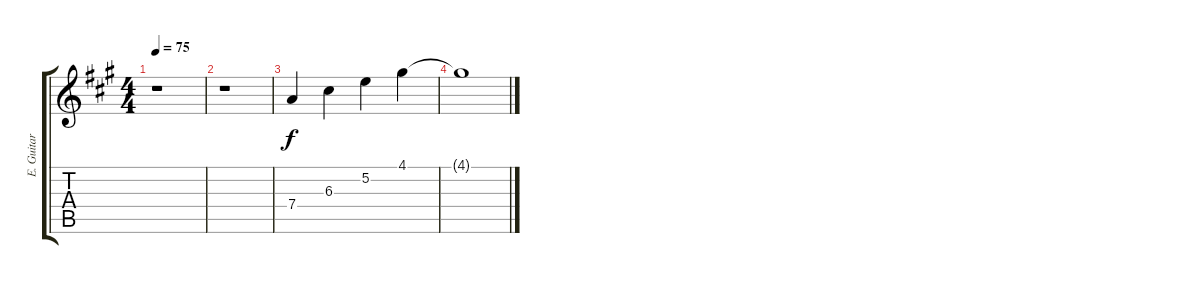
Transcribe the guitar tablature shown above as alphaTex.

\track ("E. Guitar I" "E. Guitar ") {instrument overdrivenguitar}
\staff {score tabs}
\tuning (E4 B3 G3 D3 A2 E2) {hide}
\ts (4 4)
\tempo 75
\clef g2
\ks a
r.1{dy f} |
r.1 |
7.4.4 6.3.4 5.2.4 4.1.4 |
4.1{t}.1
